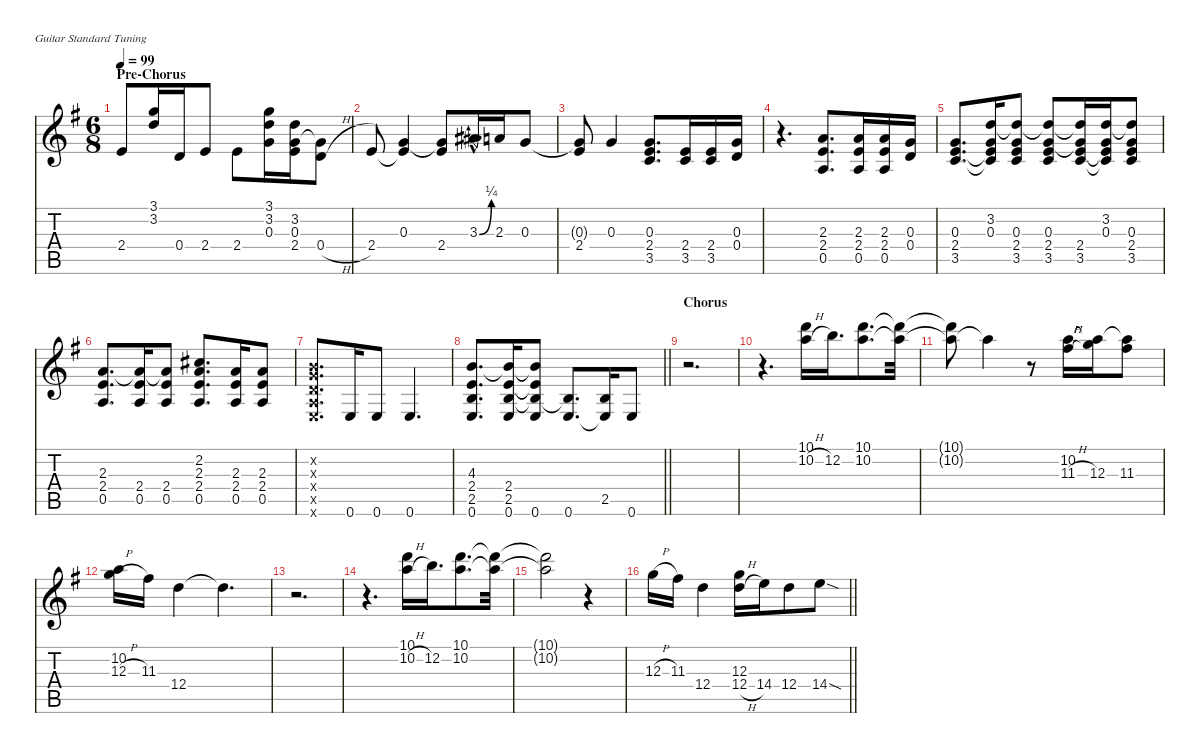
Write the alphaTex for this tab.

\defaultSystemsLayout 4
\hideDynamics
\bracketExtendMode nobrackets
\singleTrackTrackNamePolicy hidden
\multiTrackTrackNamePolicy hidden
\otherSystemsTrackNameOrientation horizontal
\track ("Mike McCready" "jz.guit.") {defaultSystemsLayout 8 instrument electricguitarjazz}
\staff {score tabs}
\tuning (E4 B3 G3 D3 A2 E2)
\ts (6 8)
\section ("" "Pre-Chorus")
\tempo 99
\clef g2
\ks g
2.4{acc forcenatural}.8{dy mf beam Up} (3.1{acc forcenatural} 3.2{acc forcenatural}).16{dy mp beam Up} 0.4{acc forcenatural}.16{beam Up} 2.4{acc forcenatural}.8{beam Up} 2.4{acc forcenatural}.8{dy fff beam Down} (3.1{acc forcenatural} 3.2{acc forcenatural} 0.3{acc forcenatural}).16{dy p beam Down} (3.2{acc forcenatural} 0.3{acc forcenatural} 2.4{acc forcenatural}).16{beam Down} (0.3{t acc forcenatural} 0.4{h acc forcenatural}).8{dy f beam Down} |
2.4{acc forcenatural}.8{beam Up} (0.3{acc forcenatural} 2.4{t acc forcenatural}).4{dy ff beam Up} (0.3{t acc forcenatural} 2.4{acc forcenatural}).8{dy f beam Up} 3.3{be (bend 0 0 25.0000008 1) hac acc #}.16{beam Up} 2.3{acc forcenatural}.16{dy ff beam Up} 0.3{acc forcenatural}.8{beam Up} |
(0.3{t acc forcenatural} 2.4{acc forcenatural}).8{dy f beam Up} 0.3{acc forcenatural}.4{dy ff beam Up} (0.3{acc forcenatural} 2.4{acc forcenatural} 3.5{acc forcenatural}).8{d beam Up} (2.4{acc forcenatural} 3.5{acc forcenatural}).16{dy mf beam Up} (2.4{acc forcenatural} 3.5{acc forcenatural}).16{beam Up} (0.3{acc forcenatural} 0.4{acc forcenatural}).16{dy mp beam Up} |
r.4{d beam Down} (2.3{acc forcenatural} 2.4{acc forcenatural} 0.5{acc forcenatural}).8{d dy fff beam Up} (2.3{acc forcenatural} 2.4{acc forcenatural} 0.5{acc forcenatural}).16{dy f beam Up} (2.3{acc forcenatural} 2.4{acc forcenatural} 0.5{acc forcenatural}).16{beam Up} (0.3{acc forcenatural} 0.4{acc forcenatural}).16{beam Up} |
(0.3{acc forcenatural} 2.4{acc forcenatural} 3.5{acc forcenatural}).8{d dy ff beam Up} (3.2{acc forcenatural} 0.3{acc forcenatural} 2.4{t acc forcenatural} 3.5{t acc forcenatural}).16{dy f beam Up} (3.2{t acc forcenatural} 0.3{acc forcenatural} 2.4{acc forcenatural} 3.5{acc forcenatural}).8{beam Up} (3.2{t acc forcenatural} 0.3{acc forcenatural} 2.4{acc forcenatural} 3.5{acc forcenatural}).8{beam Up} (3.2{t acc forcenatural} 0.3{t acc forcenatural} 2.4{acc forcenatural} 3.5{acc forcenatural}).16{beam Up} (3.2{acc forcenatural} 0.3{acc forcenatural} 2.4{t acc forcenatural} 3.5{t acc forcenatural}).16{beam Up} (3.2{t acc forcenatural} 0.3{acc forcenatural} 2.4{acc forcenatural} 3.5{acc forcenatural}).8{beam Up} |
(2.3{acc forcenatural} 2.4{acc forcenatural} 0.5{acc forcenatural}).8{d dy ff beam Up} (2.3{t acc forcenatural} 2.4{acc forcenatural} 0.5{acc forcenatural}).16{dy f beam Up} (2.3{t acc forcenatural} 2.4{acc forcenatural} 0.5{acc forcenatural}).8{beam Up} (2.2{acc #} 2.3{acc forcenatural} 2.4{acc forcenatural} 0.5{acc forcenatural}).8{d beam Up} (2.3{acc forcenatural} 2.4{acc forcenatural} 0.5{acc forcenatural}).16{beam Up} (2.3{acc forcenatural} 2.4{acc forcenatural} 0.5{acc forcenatural}).8{beam Up} |
(0.2{x acc forcenatural} 0.3{x acc forcenatural} 0.4{x acc forcenatural} 0.5{x acc forcenatural} 0.6{x acc forcenatural}).8{d dy fff beam Up} 0.6{acc forcenatural}.16{dy f beam Up} 0.6{acc forcenatural}.8{beam Up} 0.6{acc forcenatural}.4{d beam Up} |
\barLineRight lightlight
(4.3{acc forcenatural} 2.4{acc forcenatural} 2.5{acc forcenatural} 0.6{acc forcenatural}).8{d beam Up} (4.3{t acc forcenatural} 2.4{acc forcenatural} 2.5{acc forcenatural} 0.6{acc forcenatural}).16{beam Up} (4.3{t acc forcenatural} 2.4{t acc forcenatural} 2.5{t acc forcenatural} 0.6{acc forcenatural}).8{beam Up} (2.5{t acc forcenatural} 0.6{acc forcenatural}).8{d beam Up} (2.5{acc forcenatural} 0.6{t acc forcenatural}).16{beam Up} 0.6{acc forcenatural}.8{dy ff beam Up} |
\section ("" "Chorus")
r.2{d beam Down} |
r.4{d beam Down} (10.1{acc forcenatural} 10.2{h acc forcenatural}).16{dy mf beam Down} 12.2{acc forcenatural}.16{d beam Down} (10.1{acc forcenatural} 10.2{acc forcenatural}).8{d dy mp beam Down} (10.1{t acc forcenatural} 10.2{t acc forcenatural}).32{dy f beam Down} |
(10.1{t acc forcenatural} 10.2{t acc forcenatural}).8{beam Down} 10.2{t acc forcenatural}.4{beam Down} r.8{beam Down} (10.2{acc forcenatural} 11.3{h acc #}).16{dy mp beam Down} (10.2{t acc forcenatural} 12.3{acc forcenatural}).16{dy f beam Down} (10.2{t acc forcenatural} 11.3{acc #}).8{beam Down} |
(10.2{acc forcenatural} 12.3{h acc forcenatural}).16{dy mp beam Down} 11.3{acc #}.16{dy f beam Down} 12.4{acc forcenatural}.4{dy mp beam Down} 12.4{t acc forcenatural}.4{d dy f beam Down} |
r.2{d beam Down} |
r.4{d beam Down} (10.1{acc forcenatural} 10.2{h acc forcenatural}).16{dy mf beam Down} 12.2{acc forcenatural}.16{d beam Down} (10.1{acc forcenatural} 10.2{acc forcenatural}).8{d dy mp beam Down} (10.1{t acc forcenatural} 10.2{t acc forcenatural}).32{dy f beam Down} |
(10.1{t acc forcenatural} 10.2{t acc forcenatural}).2{beam Down} r.4{beam Down} |
\barLineRight lightlight
12.3{h acc forcenatural}.16{beam Down} 11.3{acc #}.16{beam Down} 12.4{acc forcenatural}.4{dy mf beam Down} (12.3{acc forcenatural} 12.4{h acc forcenatural}).16{dy mp beam Down} 14.4{acc forcenatural}.16{beam Down} 12.4{acc forcenatural}.8{beam Down} 14.4{sod acc forcenatural}.8{beam Down}
